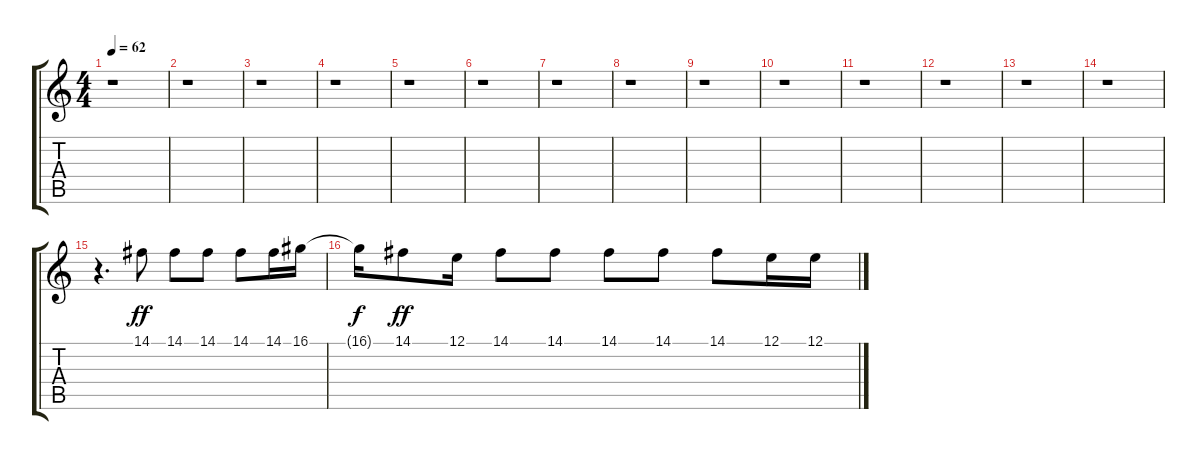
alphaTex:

\track "" {instrument electricpiano2}
\staff {score tabs}
\tuning (E4 B3 G3 D3 A2 E2) {hide}
\ts (4 4)
\tempo 62
\clef g2
\ks c
r.1{dy ff} |
r.1 |
r.1 |
r.1 |
r.1 |
r.1 |
r.1 |
r.1 |
r.1 |
r.1 |
r.1 |
r.1 |
r.1 |
r.1 |
r.4{d} 14.1.8 14.1.8 14.1.8 14.1.8 14.1.16 16.1.16 |
16.1{t}.16{dy f} 14.1.8{dy ff} 12.1.16 14.1.8 14.1.8 14.1.8 14.1.8 14.1.8 12.1.16 12.1.16
